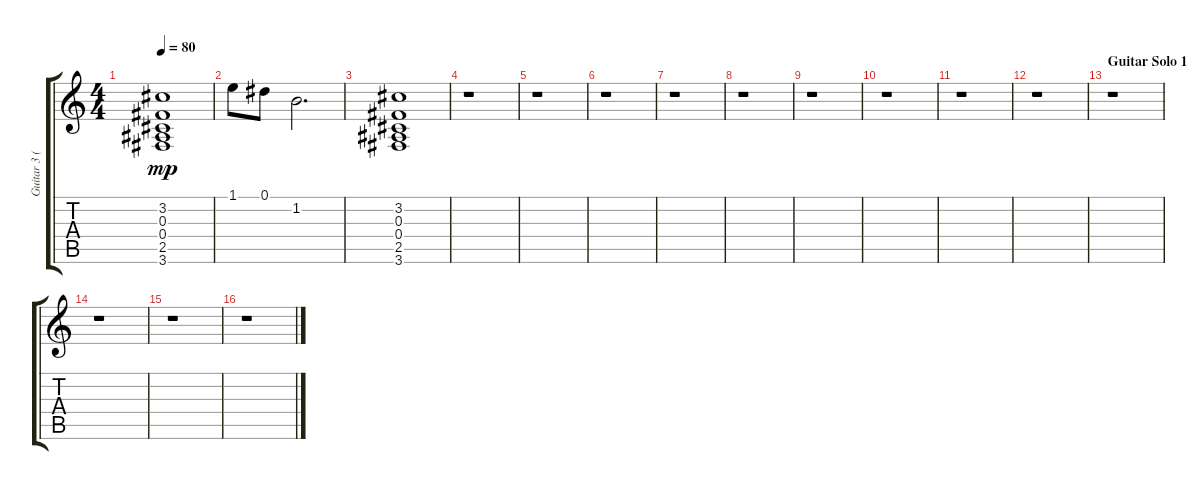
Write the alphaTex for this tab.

\track ("Guitar 3 (Slash)" "Guitar 3 (") {instrument acousticguitarsteel}
\staff {score tabs}
\tuning (Eb4 Bb3 Gb3 Db3 Ab2 Eb2) {hide}
\ts (4 4)
\tempo 80
\clef g2
\ks c
(3.2 0.3 0.4 2.5 3.6).1{dy mp} |
1.1.8 0.1.8 1.2.2{d} |
(3.2 0.3 0.4 2.5 3.6).1 |
r.1 |
r.1 |
r.1 |
r.1 |
r.1 |
r.1 |
r.1 |
r.1 |
r.1 |
\section ("" "Guitar Solo 1")
r.1 |
r.1 |
r.1 |
r.1
